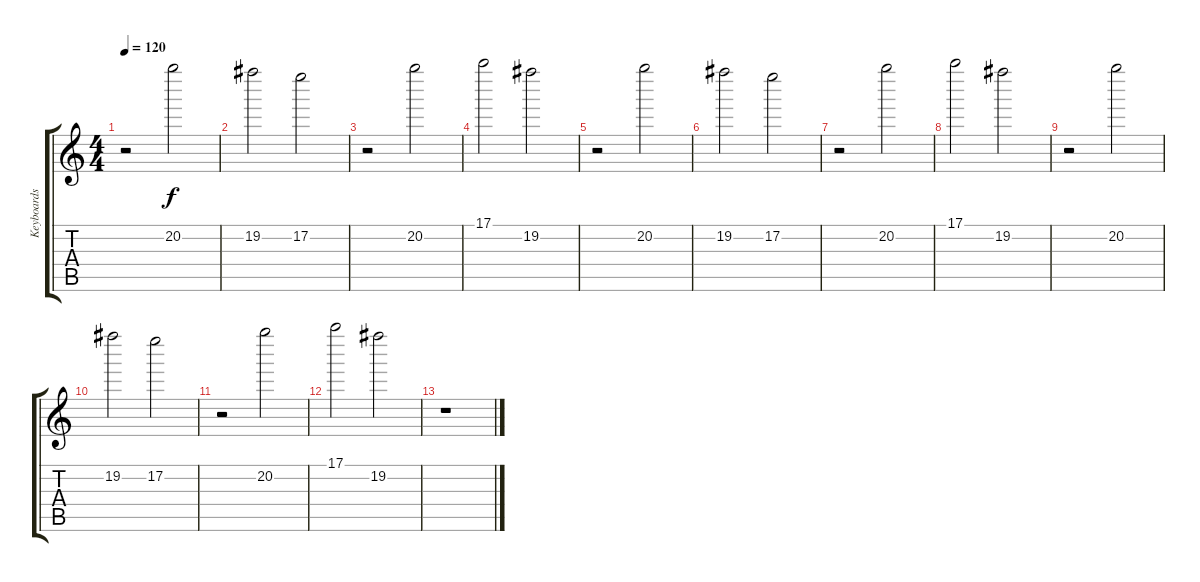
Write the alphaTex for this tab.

\track ("Keyboards 2" "Keyboards ") {instrument electricguitarmuted}
\staff {score tabs}
\tuning (E5 B4 G4 D4 A3 E3) {hide}
\ts (4 4)
\tempo 120
\clef g2
\ks c
r.2{dy f} 20.2.2 |
19.2.2 17.2.2 |
r.2 20.2.2 |
17.1.2 19.2.2 |
r.2 20.2.2 |
19.2.2 17.2.2 |
r.2 20.2.2 |
17.1.2 19.2.2 |
r.2 20.2.2 |
19.2.2 17.2.2 |
r.2 20.2.2 |
17.1.2 19.2.2 |
r.1
